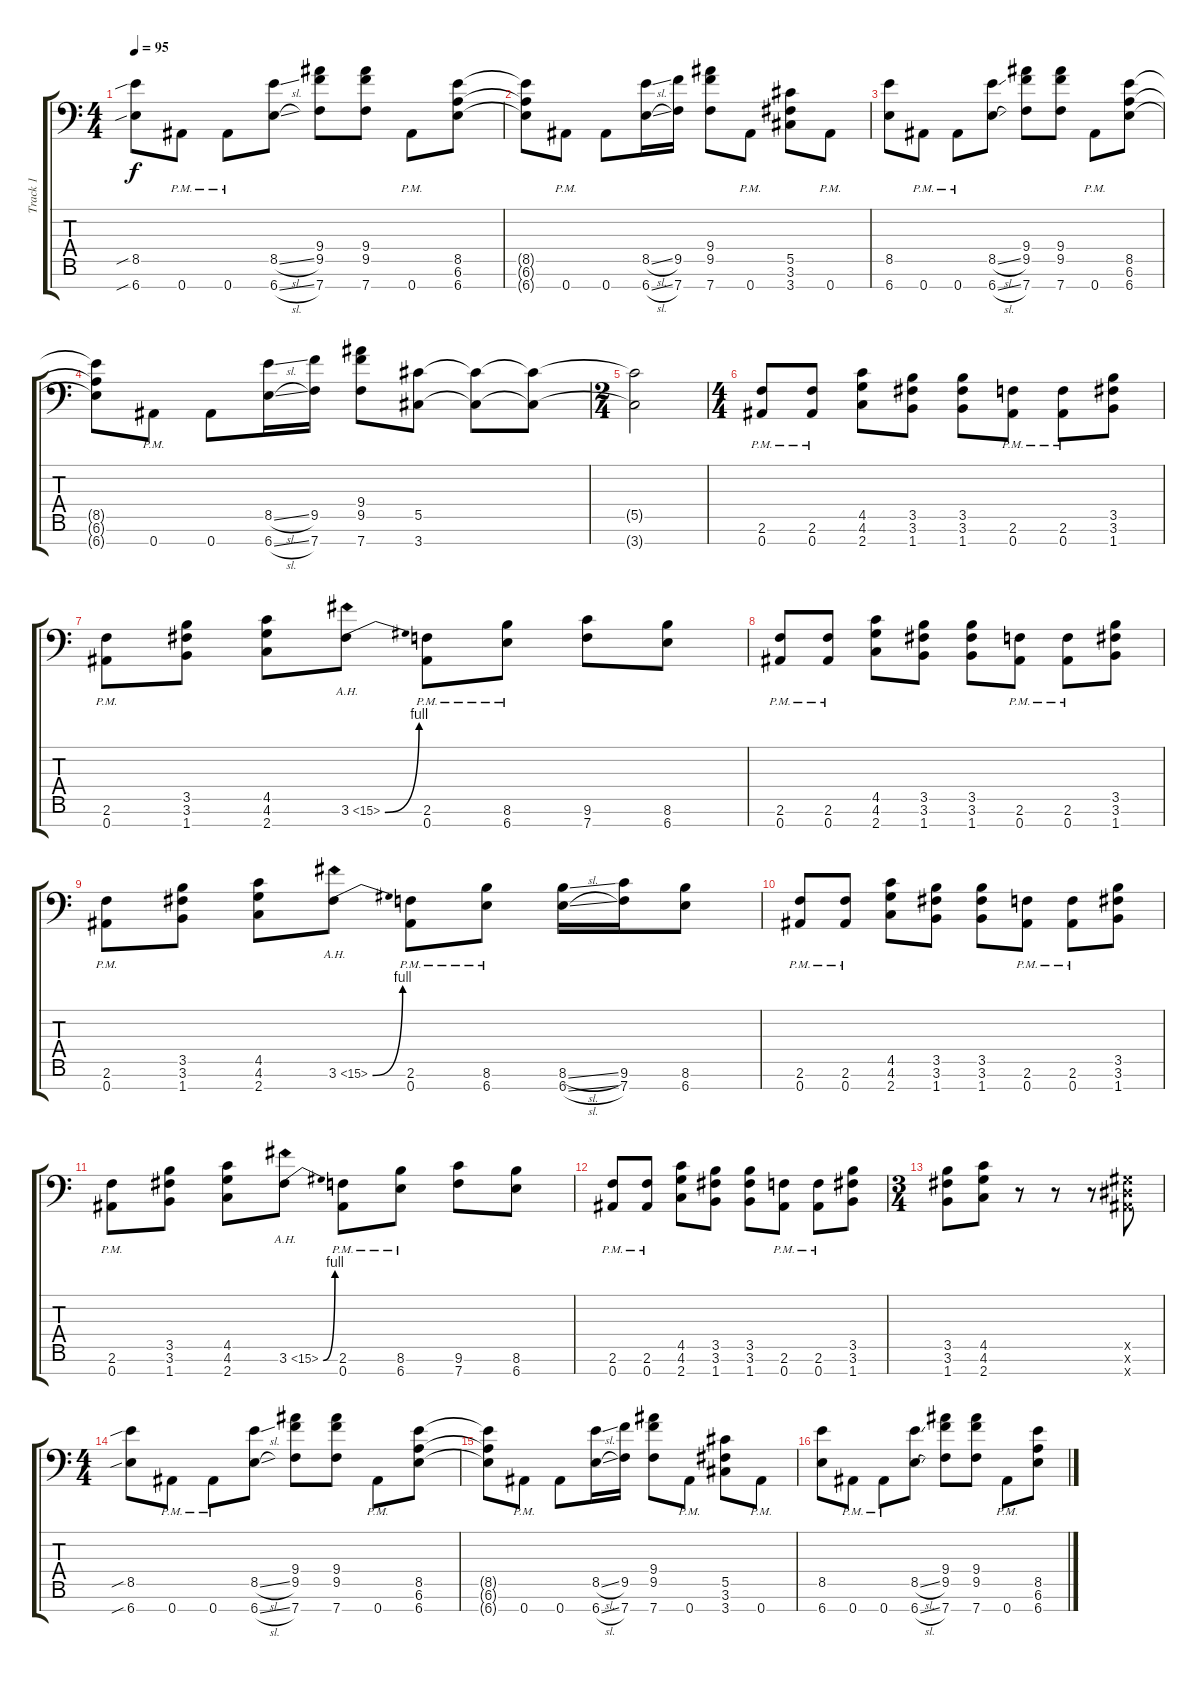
\track ("Track 1" "Track 1") {instrument distortionguitar}
\staff {score tabs}
\tuning (Eb4 Bb3 Gb3 Db3 Ab2 Eb2 Bb1) {hide}
\ts (4 4)
\tempo 95
\clef f4
\ks c
(8.5{sib} 6.7{sib}).8{dy f} 0.7{pm}.8 0.7{pm}.8 (8.5{sl} 6.7{sl}).8 (9.4 9.5 7.7).8 (9.4 9.5 7.7).8 0.7{pm}.8 (8.5 6.6 6.7).8 |
(8.5{t} 6.6{t} 6.7{t}).8 0.7{pm}.8 0.7.8 (8.5{sl} 6.7{sl}).16 (9.5 7.7).16 (9.4 9.5 7.7).8 0.7{pm}.8 (5.5 3.6 3.7).8 0.7{pm}.8 |
(8.5 6.7).8 0.7{pm}.8 0.7{pm}.8 (8.5{sl} 6.7{sl}).8 (9.4 9.5 7.7).8 (9.4 9.5 7.7).8 0.7{pm}.8 (8.5 6.6 6.7).8 |
(8.5{t} 6.6{t} 6.7{t}).8 0.7{pm}.8 0.7.8 (8.5{sl} 6.7{sl}).16 (9.5 7.7).16 (9.4 9.5 7.7).8 (5.5 3.7).8 (5.5{t} 3.7{t}).8 (5.5{t} 3.7{t}).8 |
\ts (2 4)
(5.5{t} 3.7{t}).2 |
\ts (4 4)
(2.6{pm} 0.7{pm}).8 (2.6{pm} 0.7{pm}).8 (4.5 4.6 2.7).8 (3.5 3.6 1.7).8 (3.5 3.6 1.7).8 (2.6{pm} 0.7{pm}).8 (2.6{pm} 0.7{pm}).8 (3.5 3.6 1.7).8 |
(2.6{pm} 0.7{pm}).8 (3.5 3.6 1.7).8 (4.5 4.6 2.7).8 3.6{be (bend 0 0 60 4) ah 12}.8 (2.6{pm} 0.7{pm}).8 (8.6{pm} 6.7{pm}).8 (9.6 7.7).8 (8.6 6.7).8 |
(2.6{pm} 0.7{pm}).8 (2.6{pm} 0.7{pm}).8 (4.5 4.6 2.7).8 (3.5 3.6 1.7).8 (3.5 3.6 1.7).8 (2.6{pm} 0.7{pm}).8 (2.6{pm} 0.7{pm}).8 (3.5 3.6 1.7).8 |
(2.6{pm} 0.7{pm}).8 (3.5 3.6 1.7).8 (4.5 4.6 2.7).8 3.6{be (bend 0 0 60 4) ah 12}.8 (2.6{pm} 0.7{pm}).8 (8.6{pm} 6.7{pm}).8 (8.6{sl} 6.7{sl}).16 (9.6 7.7).16 (8.6 6.7).8 |
(2.6{pm} 0.7{pm}).8 (2.6{pm} 0.7{pm}).8 (4.5 4.6 2.7).8 (3.5 3.6 1.7).8 (3.5 3.6 1.7).8 (2.6{pm} 0.7{pm}).8 (2.6{pm} 0.7{pm}).8 (3.5 3.6 1.7).8 |
(2.6{pm} 0.7{pm}).8 (3.5 3.6 1.7).8 (4.5 4.6 2.7).8 3.6{be (bend 0 0 60 4) ah 12}.8 (2.6{pm} 0.7{pm}).8 (8.6{pm} 6.7{pm}).8 (9.6 7.7).8 (8.6 6.7).8 |
(2.6{pm} 0.7{pm}).8 (2.6{pm} 0.7{pm}).8 (4.5 4.6 2.7).8 (3.5 3.6 1.7).8 (3.5 3.6 1.7).8 (2.6{pm} 0.7{pm}).8 (2.6{pm} 0.7{pm}).8 (3.5 3.6 1.7).8 |
\ts (3 4)
(3.5 3.6 1.7).8 (4.5 4.6 2.7).8 r.8 r.8 r.8 (0.5{x} 0.6{x} 0.7{x}).8 |
\ts (4 4)
(8.5{sib} 6.7{sib}).8 0.7{pm}.8 0.7{pm}.8 (8.5{sl} 6.7{sl}).8 (9.4 9.5 7.7).8 (9.4 9.5 7.7).8 0.7{pm}.8 (8.5 6.6 6.7).8 |
(8.5{t} 6.6{t} 6.7{t}).8 0.7{pm}.8 0.7.8 (8.5{sl} 6.7{sl}).16 (9.5 7.7).16 (9.4 9.5 7.7).8 0.7{pm}.8 (5.5 3.6 3.7).8 0.7{pm}.8 |
(8.5 6.7).8 0.7{pm}.8 0.7{pm}.8 (8.5{sl} 6.7{sl}).8 (9.4 9.5 7.7).8 (9.4 9.5 7.7).8 0.7{pm}.8 (8.5 6.6 6.7).8
